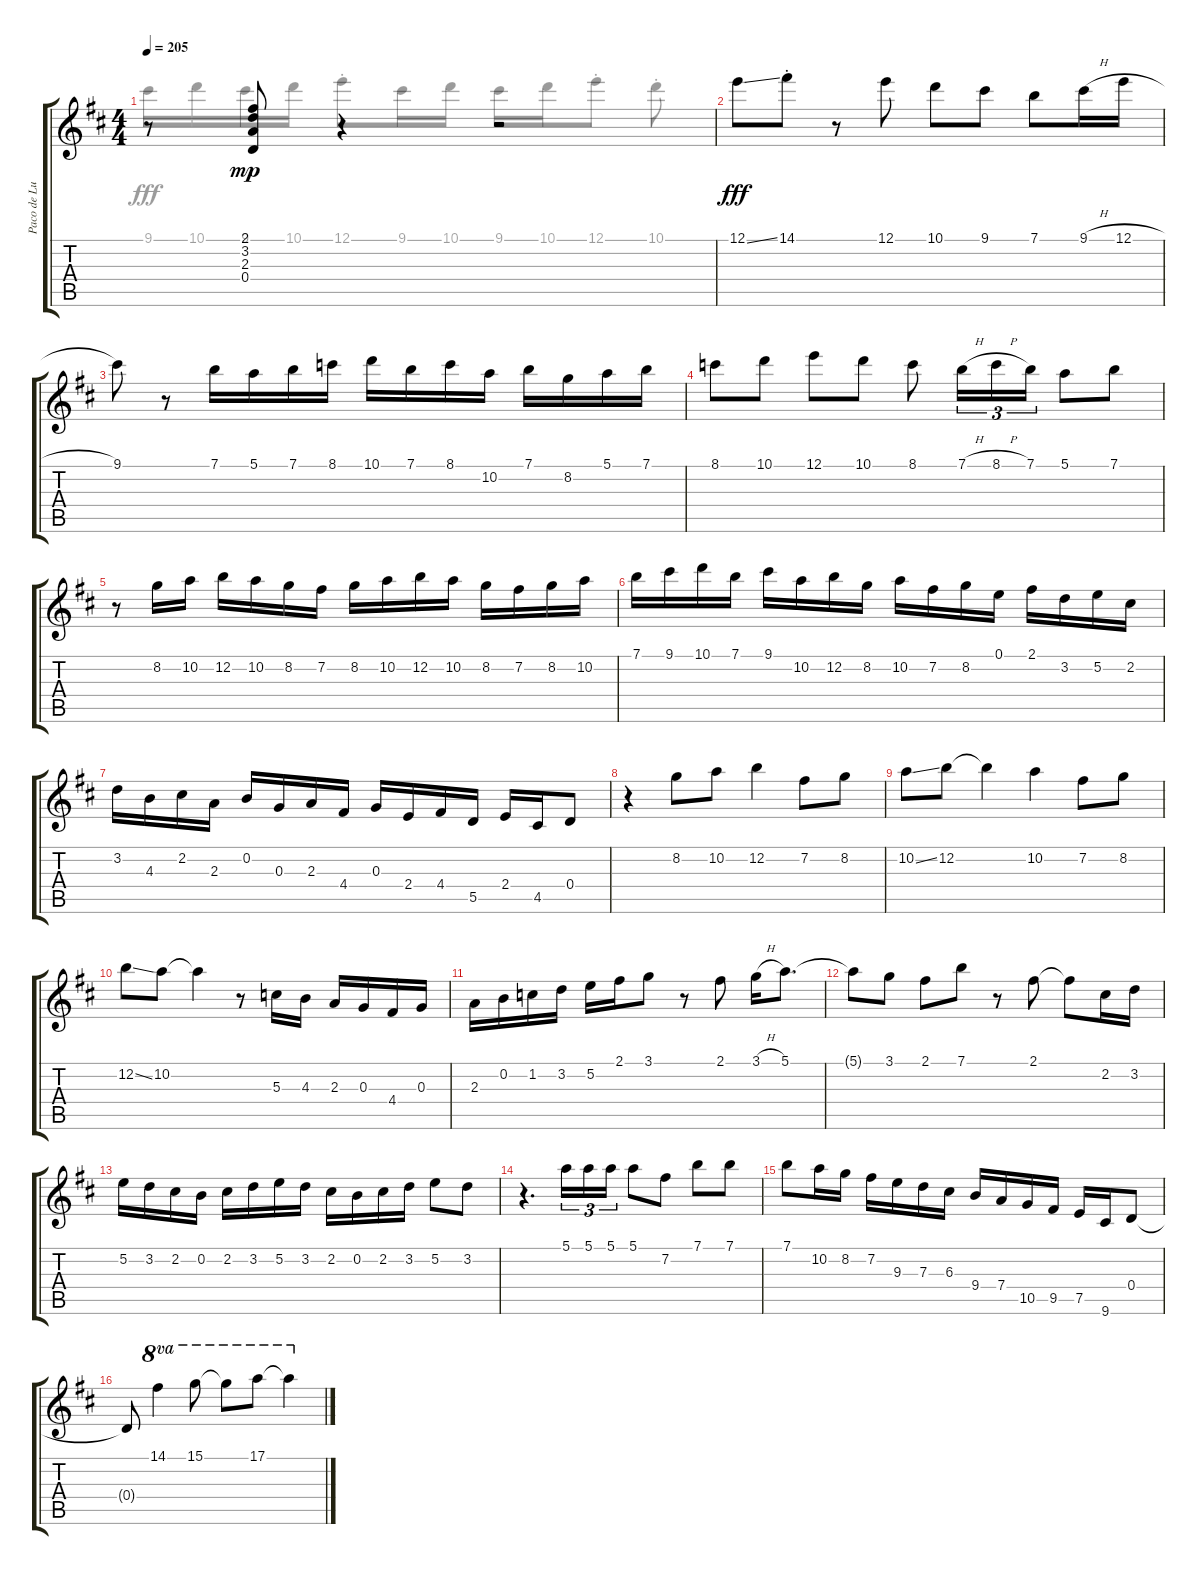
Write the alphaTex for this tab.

\track ("Paco de Lucía" "Paco de Lu") {instrument acousticguitarnylon}
\staff {score tabs}
\tuning (E4 B3 G3 D3 A2 E2) {hide}
\voice
\ts (4 4)
\tempo 205
\clef g2
\ks d
r.8{dy mp} (2.1{t} 3.2{t} 2.3{t} 0.4{t}).8 r.4 r.2 |
12.1{ss}.8{dy fff} 14.1{st}.8 r.8 12.1.8 10.1.8 9.1.8 7.1.8 9.1{h}.16 12.1{h}.16 |
9.1.8 r.8 7.1.16 5.1.16 7.1.16 8.1.16 10.1.16 7.1.16 8.1.16 10.2.16 7.1.16 8.2.16 5.1.16 7.1.16 |
8.1.8 10.1.8 12.1.8 10.1.8 8.1.8 7.1{h}.16{tu (3 2)} 8.1{h}.16{tu (3 2)} 7.1.16{tu (3 2)} 5.1.8 7.1.8 |
r.8 8.2.16 10.2.16 12.2.16 10.2.16 8.2.16 7.2.16 8.2.16 10.2.16 12.2.16 10.2.16 8.2.16 7.2.16 8.2.16 10.2.16 |
7.1.16 9.1.16 10.1.16 7.1.16 9.1.16 10.2.16 12.2.16 8.2.16 10.2.16 7.2.16 8.2.16 0.1.16 2.1.16 3.2.16 5.2.16 2.2.16 |
3.2.16 4.3.16 2.2.16 2.3.16 0.2.16 0.3.16 2.3.16 4.4.16 0.3.16 2.4.16 4.4.16 5.5.16 2.4.16 4.5.16 0.4.8 |
r.4 8.2.8 10.2.8 12.2.4 7.2.8 8.2.8 |
10.2{ss}.8 12.2.8 12.2{t}.4 10.2.4 7.2.8 8.2.8 |
12.2{ss}.8 10.2.8 10.2{t}.4 r.8 5.3.16 4.3.16 2.3.16 0.3.16 4.4.16 0.3.16 |
2.3.16 0.2.16 1.2.16 3.2.16 5.2.16 2.1.16 3.1.8 r.8 2.1.8 3.1{h}.16 5.1.8{d} |
5.1{t}.8 3.1.8 2.1.8 7.1.8 r.8 2.1.8 2.1{t}.8 2.2.16 3.2.16 |
5.2.16 3.2.16 2.2.16 0.2.16 2.2.16 3.2.16 5.2.16 3.2.16 2.2.16 0.2.16 2.2.16 3.2.16 5.2.8 3.2.8 |
r.4{d} 5.1.16{tu (3 2)} 5.1.16{tu (3 2)} 5.1.16{tu (3 2)} 5.1.8 7.2.8 7.1.8 7.1.8 |
7.1.8 10.2.16 8.2.16 7.2.16 9.3.16 7.3.16 6.3.16 9.4.16 7.4.16 10.5.16 9.5.16 7.5.16 9.6.16 0.4.8 |
0.4{t}.8 14.1.4{ot 8va} 15.1.8{ot 8va} 15.1{t}.8{ot 8va} 17.1.8{ot 8va} 17.1{t}.4{ot 8va}
\voice
\clef g2
\ottava regular
\simile none
\ks d
9.1.16{dy fff} 10.1.16 9.1.16 10.1.16 12.1{st}.8 9.1.16 10.1.16 9.1.16 10.1.16 12.1{st}.8 10.1{st}.8 |
|
|
|
|
|
|
|
|
|
|
|
|
|
|
